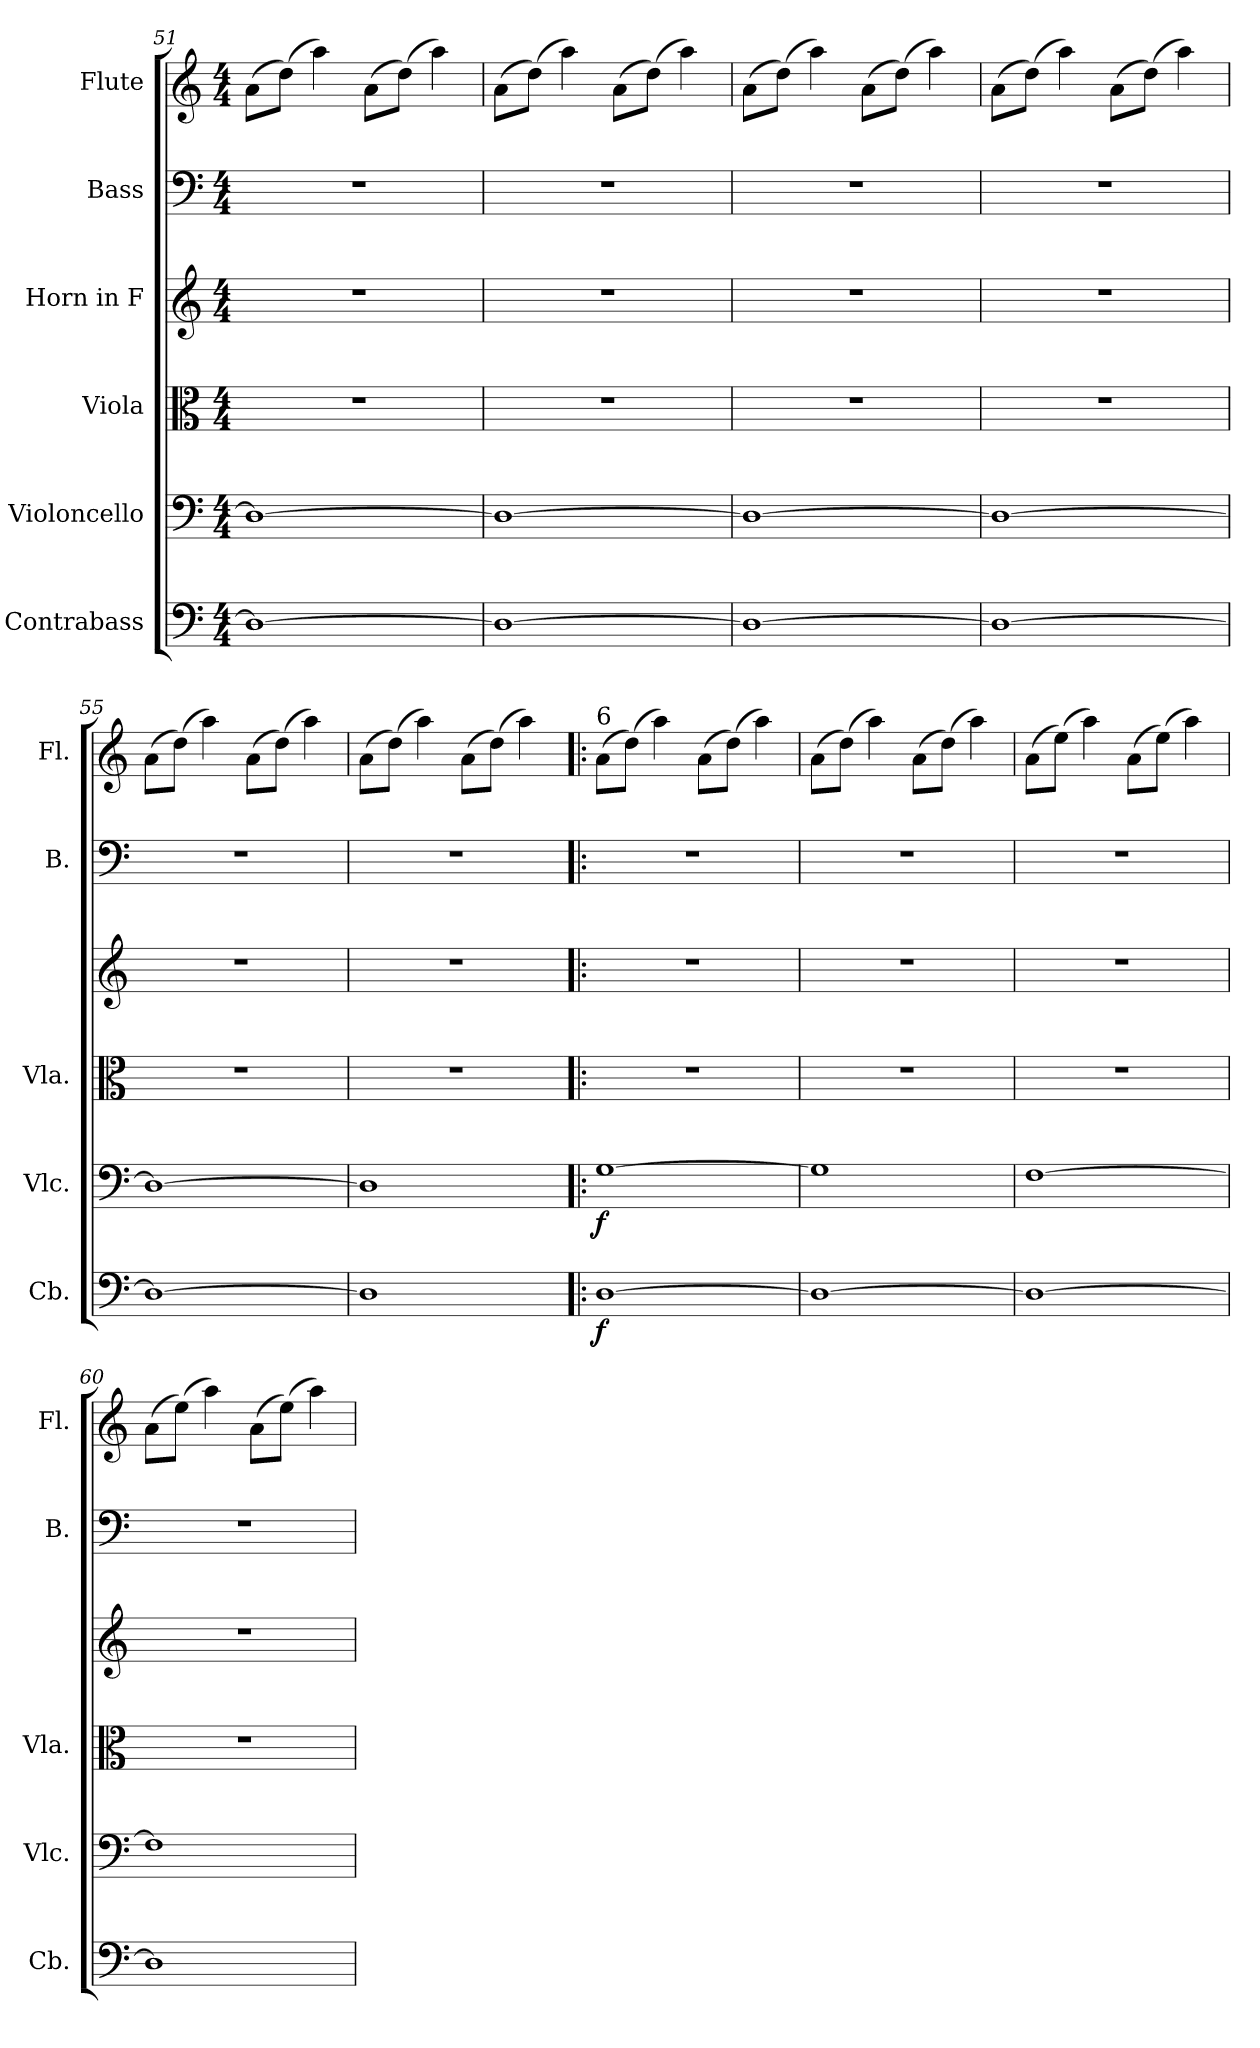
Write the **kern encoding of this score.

**kern	**dynam	**kern	**dynam	**kern	**kern	**kern	**kern
*part6	*part6	*part5	*part5	*part4	*part3	*part2	*part1
*staff6	*staff6	*staff5	*staff5	*staff4	*staff3	*staff2	*staff1
*I"Contrabass	*	*I"Violoncello	*	*I"Viola	*I"Horn in F	*I"Bass	*I"Flute
*I'Cb.	*	*I'Vlc.	*	*I'Vla.	*	*I'B.	*I'Fl.
*clefF4	*	*clefF4	*	*clefC3	*clefG2	*clefF4	*clefG2
*ITrd7c12	*	*	*	*	*ITrd4c7	*	*
*k[]	*	*k[]	*	*k[]	*k[b-]	*k[]	*k[]
*M4/4	*	*M4/4	*	*M4/4	*M4/4	*M4/4	*M4/4
=51	=51	=51	=51	=51	=51	=51	=51
1DD_	.	1D_	.	1r	1r	1r	(8a\L
.	.	.	.	.	.	.	(8dd\J)
.	.	.	.	.	.	.	4aa\)
.	.	.	.	.	.	.	(8a\L
.	.	.	.	.	.	.	(8dd\J)
.	.	.	.	.	.	.	4aa\)
=52	=52	=52	=52	=52	=52	=52	=52
1DD_	.	1D_	.	1r	1r	1r	(8a\L
.	.	.	.	.	.	.	(8dd\J)
.	.	.	.	.	.	.	4aa\)
.	.	.	.	.	.	.	(8a\L
.	.	.	.	.	.	.	(8dd\J)
.	.	.	.	.	.	.	4aa\)
=53	=53	=53	=53	=53	=53	=53	=53
1DD_	.	1D_	.	1r	1r	1r	(8a\L
.	.	.	.	.	.	.	(8dd\J)
.	.	.	.	.	.	.	4aa\)
.	.	.	.	.	.	.	(8a\L
.	.	.	.	.	.	.	(8dd\J)
.	.	.	.	.	.	.	4aa\)
=54	=54	=54	=54	=54	=54	=54	=54
1DD_	.	1D_	.	1r	1r	1r	(8a\L
.	.	.	.	.	.	.	(8dd\J)
.	.	.	.	.	.	.	4aa\)
.	.	.	.	.	.	.	(8a\L
.	.	.	.	.	.	.	(8dd\J)
.	.	.	.	.	.	.	4aa\)
!!LO:LB:g=z
=55	=55	=55	=55	=55	=55	=55	=55
1DD_	.	1D_	.	1r	1r	1r	(8a\L
.	.	.	.	.	.	.	(8dd\J)
.	.	.	.	.	.	.	4aa\)
.	.	.	.	.	.	.	(8a\L
.	.	.	.	.	.	.	(8dd\J)
.	.	.	.	.	.	.	4aa\)
=56	=56	=56	=56	=56	=56	=56	=56
1DD]	.	1D]	.	1r	1r	1r	(8a\L
.	.	.	.	.	.	.	(8dd\J)
.	.	.	.	.	.	.	4aa\)
.	.	.	.	.	.	.	(8a\L
.	.	.	.	.	.	.	(8dd\J)
.	.	.	.	.	.	.	4aa\)
=57!|:	=57!|:	=57!|:	=57!|:	=57!|:	=57!|:	=57!|:	=57!|:
!	!	!	!	!	!	!	!LO:TX:a:t=6
!	!LO:DY:b	!	!LO:DY:b	!	!	!	!
[1DD	f	[1G	f	1r	1r	1r	(8a\L
.	.	.	.	.	.	.	(8dd\J)
.	.	.	.	.	.	.	4aa\)
.	.	.	.	.	.	.	(8a\L
.	.	.	.	.	.	.	(8dd\J)
.	.	.	.	.	.	.	4aa\)
=58	=58	=58	=58	=58	=58	=58	=58
1DD_	.	1G]	.	1r	1r	1r	(8a\L
.	.	.	.	.	.	.	(8dd\J)
.	.	.	.	.	.	.	4aa\)
.	.	.	.	.	.	.	(8a\L
.	.	.	.	.	.	.	(8dd\J)
.	.	.	.	.	.	.	4aa\)
=59	=59	=59	=59	=59	=59	=59	=59
1DD_	.	[1F	.	1r	1r	1r	(8a\L
.	.	.	.	.	.	.	(8ee\J)
.	.	.	.	.	.	.	4aa\)
.	.	.	.	.	.	.	(8a\L
.	.	.	.	.	.	.	(8ee\J)
.	.	.	.	.	.	.	4aa\)
=60	=60	=60	=60	=60	=60	=60	=60
1DD]	.	1F]	.	1r	1r	1r	(8a\L
.	.	.	.	.	.	.	(8ee\J)
.	.	.	.	.	.	.	4aa\)
.	.	.	.	.	.	.	(8a\L
.	.	.	.	.	.	.	(8ee\J)
.	.	.	.	.	.	.	4aa\)
=	=	=	=	=	=	=	=
*-	*-	*-	*-	*-	*-	*-	*-
